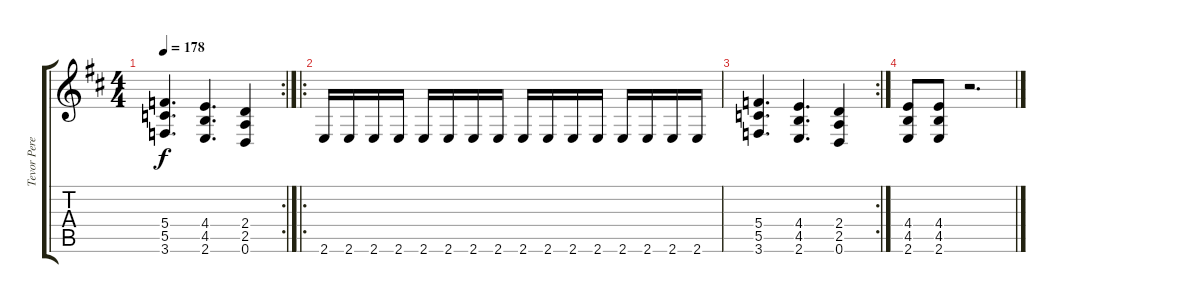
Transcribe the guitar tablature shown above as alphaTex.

\track ("Tevor Perez" "Tevor Pere") {instrument overdrivenguitar}
\staff {score tabs}
\tuning (D4 A3 F3 C3 G2 D2) {hide}
\rc 2
\ts (4 4)
\tempo 178
\clef g2
\ks d
(5.4 5.5 3.6).4{d dy f} (4.4 4.5 2.6).4{d} (2.4 2.5 0.6).4 |
\ro
2.6.16 2.6.16 2.6.16 2.6.16 2.6.16 2.6.16 2.6.16 2.6.16 2.6.16 2.6.16 2.6.16 2.6.16 2.6.16 2.6.16 2.6.16 2.6.16 |
\rc 2
(5.4 5.5 3.6).4{d} (4.4 4.5 2.6).4{d} (2.4 2.5 0.6).4 |
(4.4 4.5 2.6).8 (4.4 4.5 2.6).8 r.2{d}
